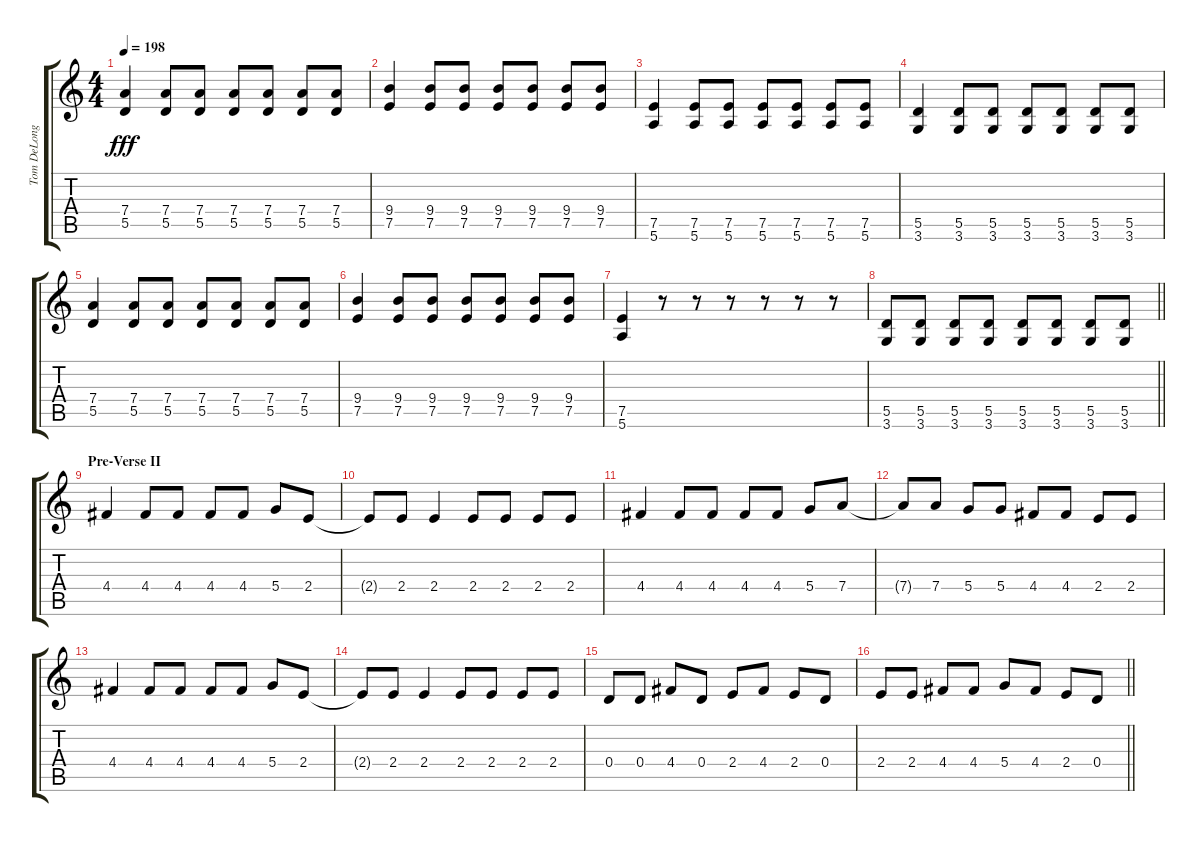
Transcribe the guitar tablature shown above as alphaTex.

\track ("Tom DeLonge" "Tom DeLong") {instrument distortionguitar}
\staff {score tabs}
\tuning (E4 B3 G3 D3 A2 E2) {hide}
\ts (4 4)
\tempo 198
\clef g2
\ks c
(7.4 5.5).4{dy fff} (7.4 5.5).8 (7.4 5.5).8 (7.4 5.5).8 (7.4 5.5).8 (7.4 5.5).8 (7.4 5.5).8 |
(9.4 7.5).4 (9.4 7.5).8 (9.4 7.5).8 (9.4 7.5).8 (9.4 7.5).8 (9.4 7.5).8 (9.4 7.5).8 |
(7.5 5.6).4 (7.5 5.6).8 (7.5 5.6).8 (7.5 5.6).8 (7.5 5.6).8 (7.5 5.6).8 (7.5 5.6).8 |
(5.5 3.6).4 (5.5 3.6).8 (5.5 3.6).8 (5.5 3.6).8 (5.5 3.6).8 (5.5 3.6).8 (5.5 3.6).8 |
(7.4 5.5).4 (7.4 5.5).8 (7.4 5.5).8 (7.4 5.5).8 (7.4 5.5).8 (7.4 5.5).8 (7.4 5.5).8 |
(9.4 7.5).4 (9.4 7.5).8 (9.4 7.5).8 (9.4 7.5).8 (9.4 7.5).8 (9.4 7.5).8 (9.4 7.5).8 |
(7.5 5.6).4 r.8 r.8 r.8 r.8 r.8 r.8 |
\barLineRight lightlight
(5.5 3.6).8 (5.5 3.6).8 (5.5 3.6).8 (5.5 3.6).8 (5.5 3.6).8 (5.5 3.6).8 (5.5 3.6).8 (5.5 3.6).8 |
\section ("" "Pre-Verse II")
4.4.4 4.4.8 4.4.8 4.4.8 4.4.8 5.4.8 2.4.8 |
2.4{t}.8 2.4.8 2.4.4 2.4.8 2.4.8 2.4.8 2.4.8 |
4.4.4 4.4.8 4.4.8 4.4.8 4.4.8 5.4.8 7.4.8 |
7.4{t}.8 7.4.8 5.4.8 5.4.8 4.4.8 4.4.8 2.4.8 2.4.8 |
4.4.4 4.4.8 4.4.8 4.4.8 4.4.8 5.4.8 2.4.8 |
2.4{t}.8 2.4.8 2.4.4 2.4.8 2.4.8 2.4.8 2.4.8 |
0.4.8 0.4.8 4.4.8 0.4.8 2.4.8 4.4.8 2.4.8 0.4.8 |
\barLineRight lightlight
2.4.8 2.4.8 4.4.8 4.4.8 5.4.8 4.4.8 2.4.8 0.4.8
